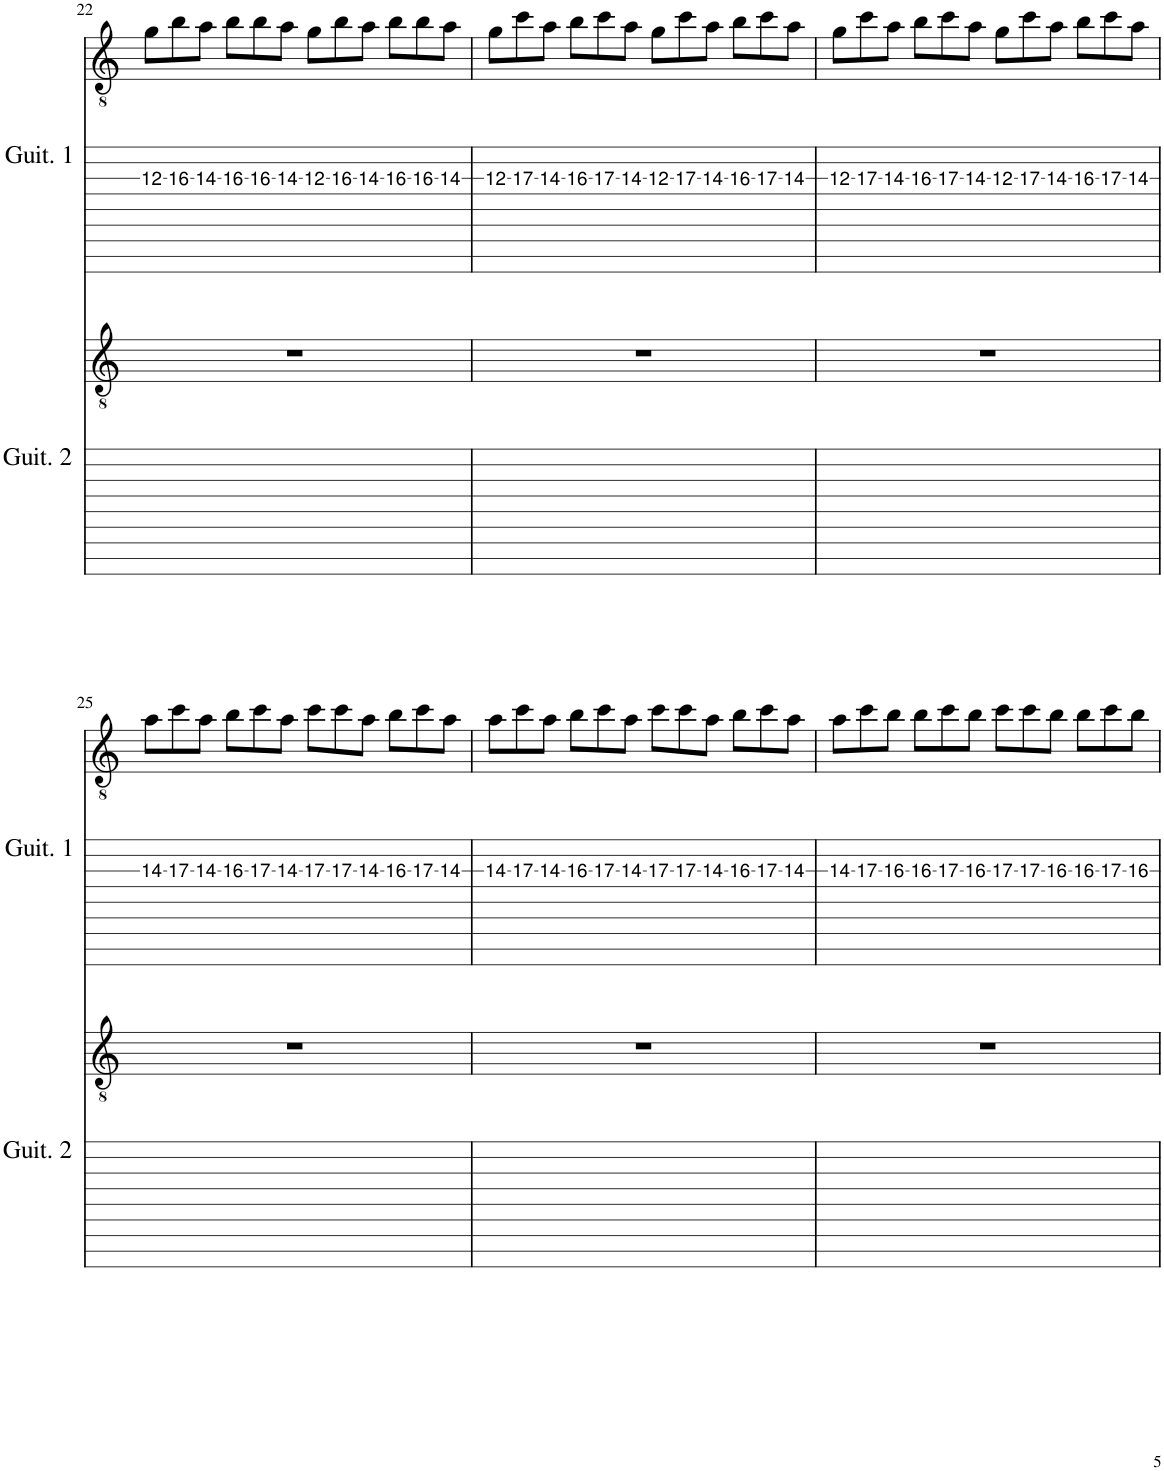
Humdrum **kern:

**kern	**kern	**kern	**kern
*part2	*part2	*part1	*part1
*staff4	*staff3	*staff2	*staff1
*I"Guitar 2	*	*I"Guitar 1	*
*I'Guit. 2	*	*I'Guit. 1	*
!!LO:PB:g=z
*	*clefGv2	*	*clefGv2
*k[]	*k[]	*k[]	*k[]
*M12/8	*M12/8	*M12/8	*M12/8
=22	=22	=22	=22
1.r	1.r	8gL	8g\L
.	.	8b	8b\
.	.	8aJ	8a\J
.	.	8bL	8b\L
.	.	8b	8b\
.	.	8aJ	8a\J
.	.	8gL	8g\L
.	.	8b	8b\
.	.	8aJ	8a\J
.	.	8bL	8b\L
.	.	8b	8b\
.	.	8aJ	8a\J
=23	=23	=23	=23
1.r	1.r	8gL	8g\L
.	.	8cc	8cc\
.	.	8aJ	8a\J
.	.	8bL	8b\L
.	.	8cc	8cc\
.	.	8aJ	8a\J
.	.	8gL	8g\L
.	.	8cc	8cc\
.	.	8aJ	8a\J
.	.	8bL	8b\L
.	.	8cc	8cc\
.	.	8aJ	8a\J
=24	=24	=24	=24
1.r	1.r	8gL	8g\L
.	.	8cc	8cc\
.	.	8aJ	8a\J
.	.	8bL	8b\L
.	.	8cc	8cc\
.	.	8aJ	8a\J
.	.	8gL	8g\L
.	.	8cc	8cc\
.	.	8aJ	8a\J
.	.	8bL	8b\L
.	.	8cc	8cc\
.	.	8aJ	8a\J
!!LO:LB:g=z
=25	=25	=25	=25
1.r	1.r	8aL	8a\L
.	.	8cc	8cc\
.	.	8aJ	8a\J
.	.	8bL	8b\L
.	.	8cc	8cc\
.	.	8aJ	8a\J
.	.	8ccL	8cc\L
.	.	8cc	8cc\
.	.	8aJ	8a\J
.	.	8bL	8b\L
.	.	8cc	8cc\
.	.	8aJ	8a\J
=26	=26	=26	=26
1.r	1.r	8aL	8a\L
.	.	8cc	8cc\
.	.	8aJ	8a\J
.	.	8bL	8b\L
.	.	8cc	8cc\
.	.	8aJ	8a\J
.	.	8ccL	8cc\L
.	.	8cc	8cc\
.	.	8aJ	8a\J
.	.	8bL	8b\L
.	.	8cc	8cc\
.	.	8aJ	8a\J
=27	=27	=27	=27
1.r	1.r	8aL	8a\L
.	.	8cc	8cc\
.	.	8bJ	8b\J
.	.	8bL	8b\L
.	.	8cc	8cc\
.	.	8bJ	8b\J
.	.	8ccL	8cc\L
.	.	8cc	8cc\
.	.	8bJ	8b\J
.	.	8bL	8b\L
.	.	8cc	8cc\
.	.	8bJ	8b\J
=	=	=	=
*-	*-	*-	*-
